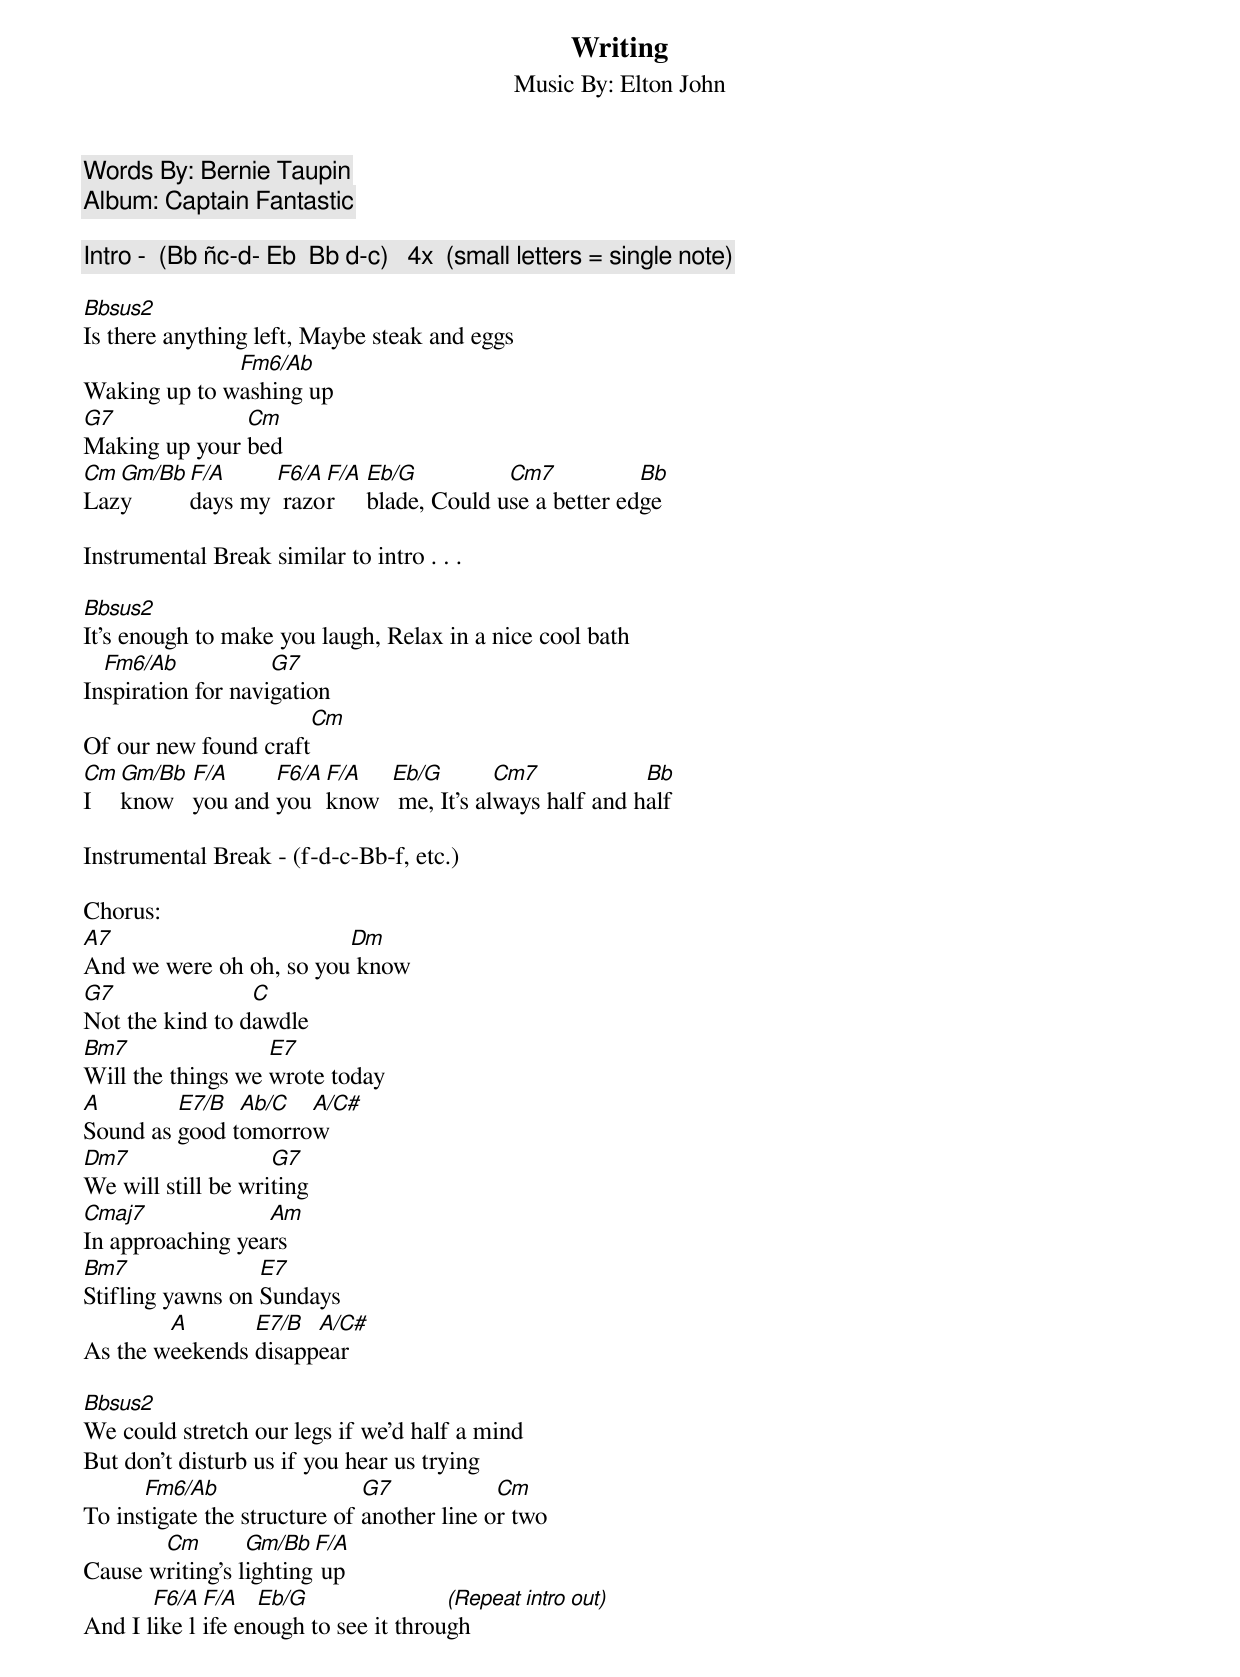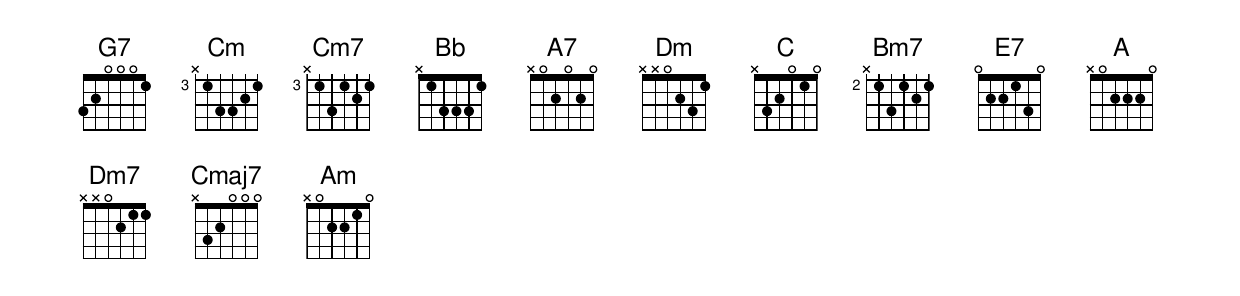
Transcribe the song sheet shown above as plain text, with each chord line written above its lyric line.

Writing
Music By: Elton John
Words By: Bernie Taupin
Album: Captain Fantastic

Intro -  (Bb ñc-d- Eb  Bb d-c)   4x  (small letters = single note)

Bbsus2
Is there anything left, Maybe steak and eggs
              Fm6/Ab
Waking up to washing up
G7             Cm
Making up your bed
Cm Gm/Bb  F/A     F6/A F/A   Eb/G          Cm7           Bb
Lazy      days my  razor     blade, Could use a better edge

Instrumental Break similar to intro . . .

Bbsus2
It's enough to make you laugh, Relax in a nice cool bath
  Fm6/Ab	    G7
Inspiration for navigation
			Cm
Of our new found craft
Cm Gm/Bb  F/A     F6/A F/A   Eb/G        Cm7            Bb
I  know   you and you  know   me, It's always half and half

Instrumental Break - (f-d-c-Bb-f, etc.)

Chorus:
A7			 Dm
And we were oh oh, so you know
G7               C
Not the kind to dawdle
Bm7                E7
Will the things we wrote today
A        E7/B  Ab/C  A/C#
Sound as good tomorrow
Dm7                 G7
We will still be writing
Cmaj7             Am
In approaching years
Bm7               E7
Stifling yawns on Sundays
        A       E7/B  A/C#
As the weekends disappear

Bbsus2
We could stretch our legs if we'd half a mind
But don't disturb us if you hear us trying
      Fm6/Ab	              G7            Cm
To instigate the structure of another line or two
       Cm        Gm/Bb  F/A
Cause writing's lighting up
       F6/A F/A   Eb/G                (Repeat intro out)
And I like life enough to see it through
